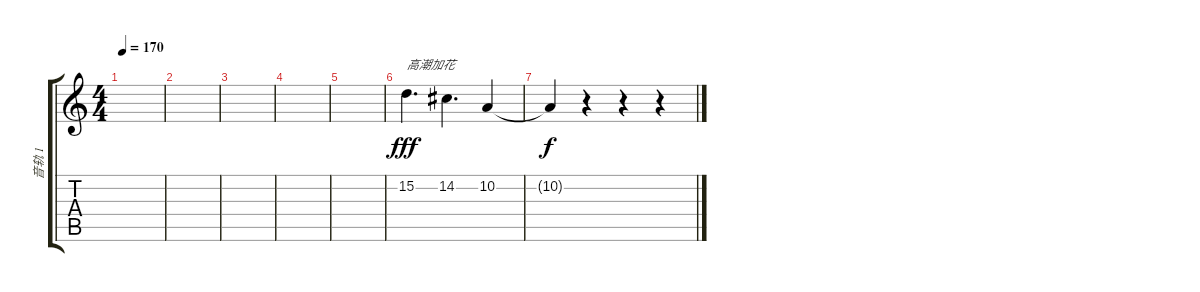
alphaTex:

\track ("音轨 1" "音轨 1") {instrument acousticgrandpiano}
\staff {score tabs}
\tuning (E4 B3 G3 D3 A2 E2) {hide}
\ts (4 4)
\tempo 170
\clef g2
\ks c
|
|
|
|
|
15.2.4{d txt "高潮加花" dy fff} 14.2.4{d} 10.2.4 |
10.2{t}.4{dy f} r.4 r.4 r.4
